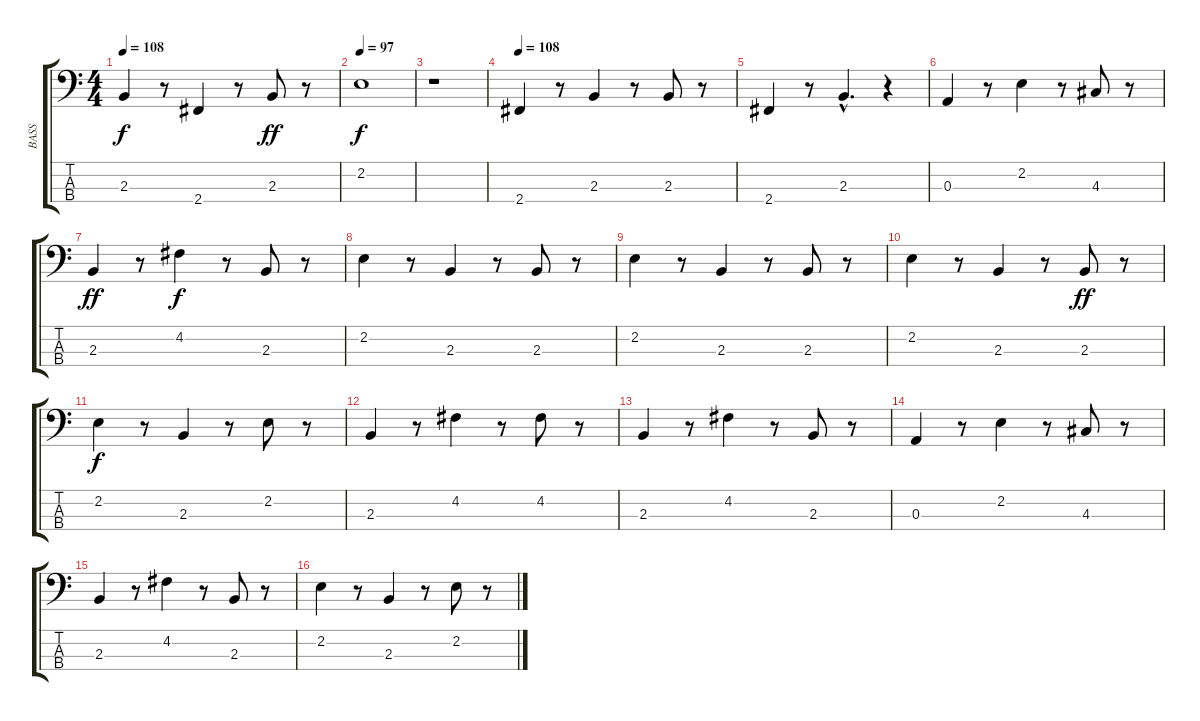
\track ("BASS                " "BASS      ") {instrument electricbassfinger}
\staff {score tabs}
\tuning (G2 D2 A1 E1) {hide}
\ts (4 4)
\tempo 108
\clef f4
\ks c
2.3.4{dy f} r.8 2.4.4 r.8 2.3.8{dy ff} r.8 |
\tempo 97
2.2.1{dy f} |
r.1 |
\tempo 108
2.4.4 r.8 2.3.4 r.8 2.3.8 r.8 |
2.4.4 r.8 2.3{hac}.4{d} r.4 |
0.3.4 r.8 2.2.4 r.8 4.3.8 r.8 |
2.3.4{dy ff} r.8 4.2.4{dy f} r.8 2.3.8 r.8 |
2.2.4 r.8 2.3.4 r.8 2.3.8 r.8 |
2.2.4 r.8 2.3.4 r.8 2.3.8 r.8 |
2.2.4 r.8 2.3.4 r.8 2.3.8{dy ff} r.8 |
2.2.4{dy f} r.8 2.3.4 r.8 2.2.8 r.8 |
2.3.4 r.8 4.2.4 r.8 4.2.8 r.8 |
2.3.4 r.8 4.2.4 r.8 2.3.8 r.8 |
0.3.4 r.8 2.2.4 r.8 4.3.8 r.8 |
2.3.4 r.8 4.2.4 r.8 2.3.8 r.8 |
2.2.4 r.8 2.3.4 r.8 2.2.8 r.8
